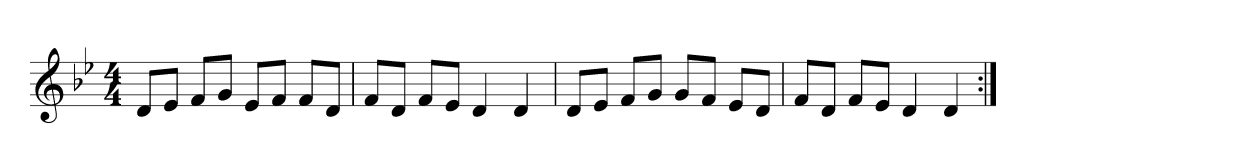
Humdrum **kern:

**kern
*part1
*staff1
*clefG2
*k[b-e-]
*B-:
*M4/4
*MM100
=1
8d>/L
8e-/J
8f/L
8g/J
8e-/L
8f/J
8f/L
8d/J
=2
8f/L
8d/J
8f/L
8e-/J
4d/
4d/
!!LO:LB:g=z
=3
8d>/L
8e-/J
8f/L
8g/J
8g/L
8f/J
8e-/L
8d/J
=4
8f/L
8d/J
8f/L
8e-/J
4d/
4d/
=:|!
*-
